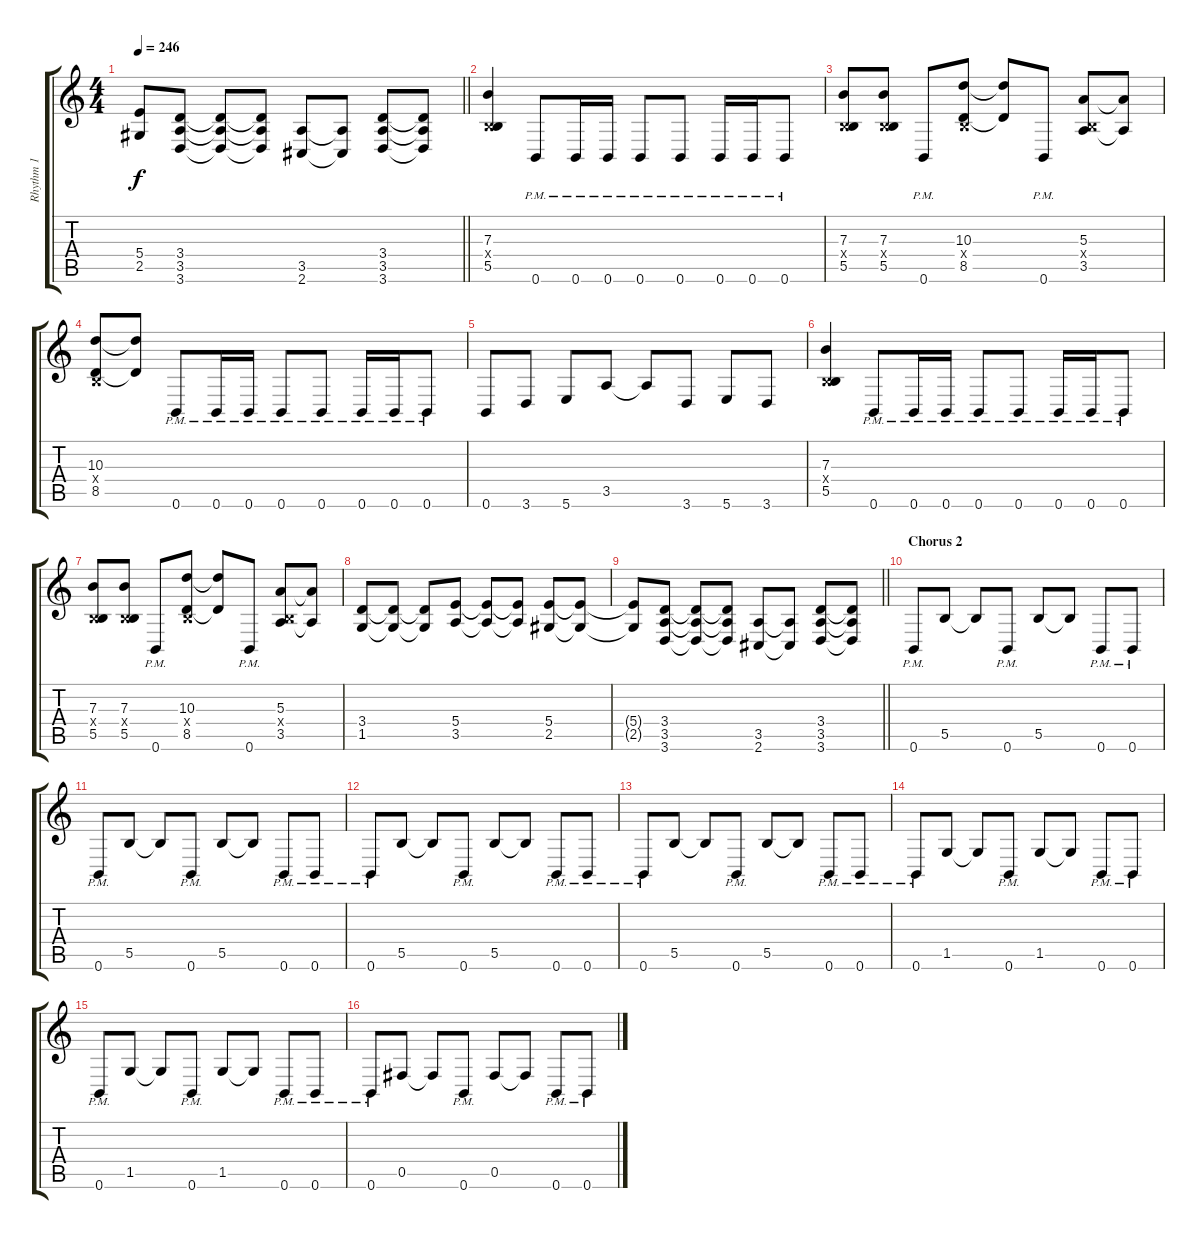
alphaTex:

\track ("Rhythm 1" "Rhythm 1") {instrument distortionguitar}
\staff {score tabs}
\tuning (Db4 Ab3 E3 B2 Gb2 B1) {hide}
\ts (4 4)
\tempo 246
\clef g2
\barLineRight lightlight
\ks c
(5.4{t} 2.5{t}).8{dy f} (3.4 3.5 3.6).8 (3.4{t} 3.5{t} 3.6{t}).8 (3.4{t} 3.5{t} 3.6{t}).8 (3.5 2.6).8 (3.5{t} 2.6{t}).8 (3.4 3.5 3.6).8 (3.4{t} 3.5{t} 3.6{t}).8 |
(7.3 0.4{x} 5.5).4 0.6{pm}.8 0.6{pm}.16 0.6{pm}.16 0.6{pm}.8 0.6{pm}.8 0.6{pm}.16 0.6{pm}.16 0.6{pm}.8 |
(7.3 0.4{x} 5.5).8 (7.3 0.4{x} 5.5).8 0.6{pm}.8 (10.3 0.4{x} 8.5).8 (10.3{t} 8.5{t}).8 0.6{pm}.8 (5.3 0.4{x} 3.5).8 (5.3{t} 3.5{t}).8 |
(10.3 0.4{x} 8.5).8 (10.3{t} 8.5{t}).8 0.6{pm}.8 0.6{pm}.16 0.6{pm}.16 0.6{pm}.8 0.6{pm}.8 0.6{pm}.16 0.6{pm}.16 0.6{pm}.8 |
0.6.8 3.6.8 5.6.8 3.5.8 3.5{t}.8 3.6.8 5.6.8 3.6.8 |
(7.3 0.4{x} 5.5).4 0.6{pm}.8 0.6{pm}.16 0.6{pm}.16 0.6{pm}.8 0.6{pm}.8 0.6{pm}.16 0.6{pm}.16 0.6{pm}.8 |
(7.3 0.4{x} 5.5).8 (7.3 0.4{x} 5.5).8 0.6{pm}.8 (10.3 0.4{x} 8.5).8 (10.3{t} 8.5{t}).8 0.6{pm}.8 (5.3 0.4{x} 3.5).8 (5.3{t} 3.5{t}).8 |
(3.4 1.5).8 (3.4{t} 1.5{t}).8 (3.4{t} 1.5{t}).8 (5.4 3.5).8 (5.4{t} 3.5{t}).8 (5.4{t} 3.5{t}).8 (5.4 2.5).8 (5.4{t} 2.5{t}).8 |
\barLineRight lightlight
(5.4{t} 2.5{t}).8 (3.4 3.5 3.6).8 (3.4{t} 3.5{t} 3.6{t}).8 (3.4{t} 3.5{t} 3.6{t}).8 (3.5 2.6).8 (3.5{t} 2.6{t}).8 (3.4 3.5 3.6).8 (3.4{t} 3.5{t} 3.6{t}).8 |
\section ("" "Chorus 2")
0.6{pm}.8 5.5.8 5.5{t}.8 0.6{pm}.8 5.5.8 5.5{t}.8 0.6{pm}.8 0.6{pm}.8 |
0.6{pm}.8 5.5.8 5.5{t}.8 0.6{pm}.8 5.5.8 5.5{t}.8 0.6{pm}.8 0.6{pm}.8 |
0.6{pm}.8 5.5.8 5.5{t}.8 0.6{pm}.8 5.5.8 5.5{t}.8 0.6{pm}.8 0.6{pm}.8 |
0.6{pm}.8 5.5.8 5.5{t}.8 0.6{pm}.8 5.5.8 5.5{t}.8 0.6{pm}.8 0.6{pm}.8 |
0.6{pm}.8 1.5.8 1.5{t}.8 0.6{pm}.8 1.5.8 1.5{t}.8 0.6{pm}.8 0.6{pm}.8 |
0.6{pm}.8 1.5.8 1.5{t}.8 0.6{pm}.8 1.5.8 1.5{t}.8 0.6{pm}.8 0.6{pm}.8 |
0.6{pm}.8 0.5.8 0.5{t}.8 0.6{pm}.8 0.5.8 0.5{t}.8 0.6{pm}.8 0.6{pm}.8
